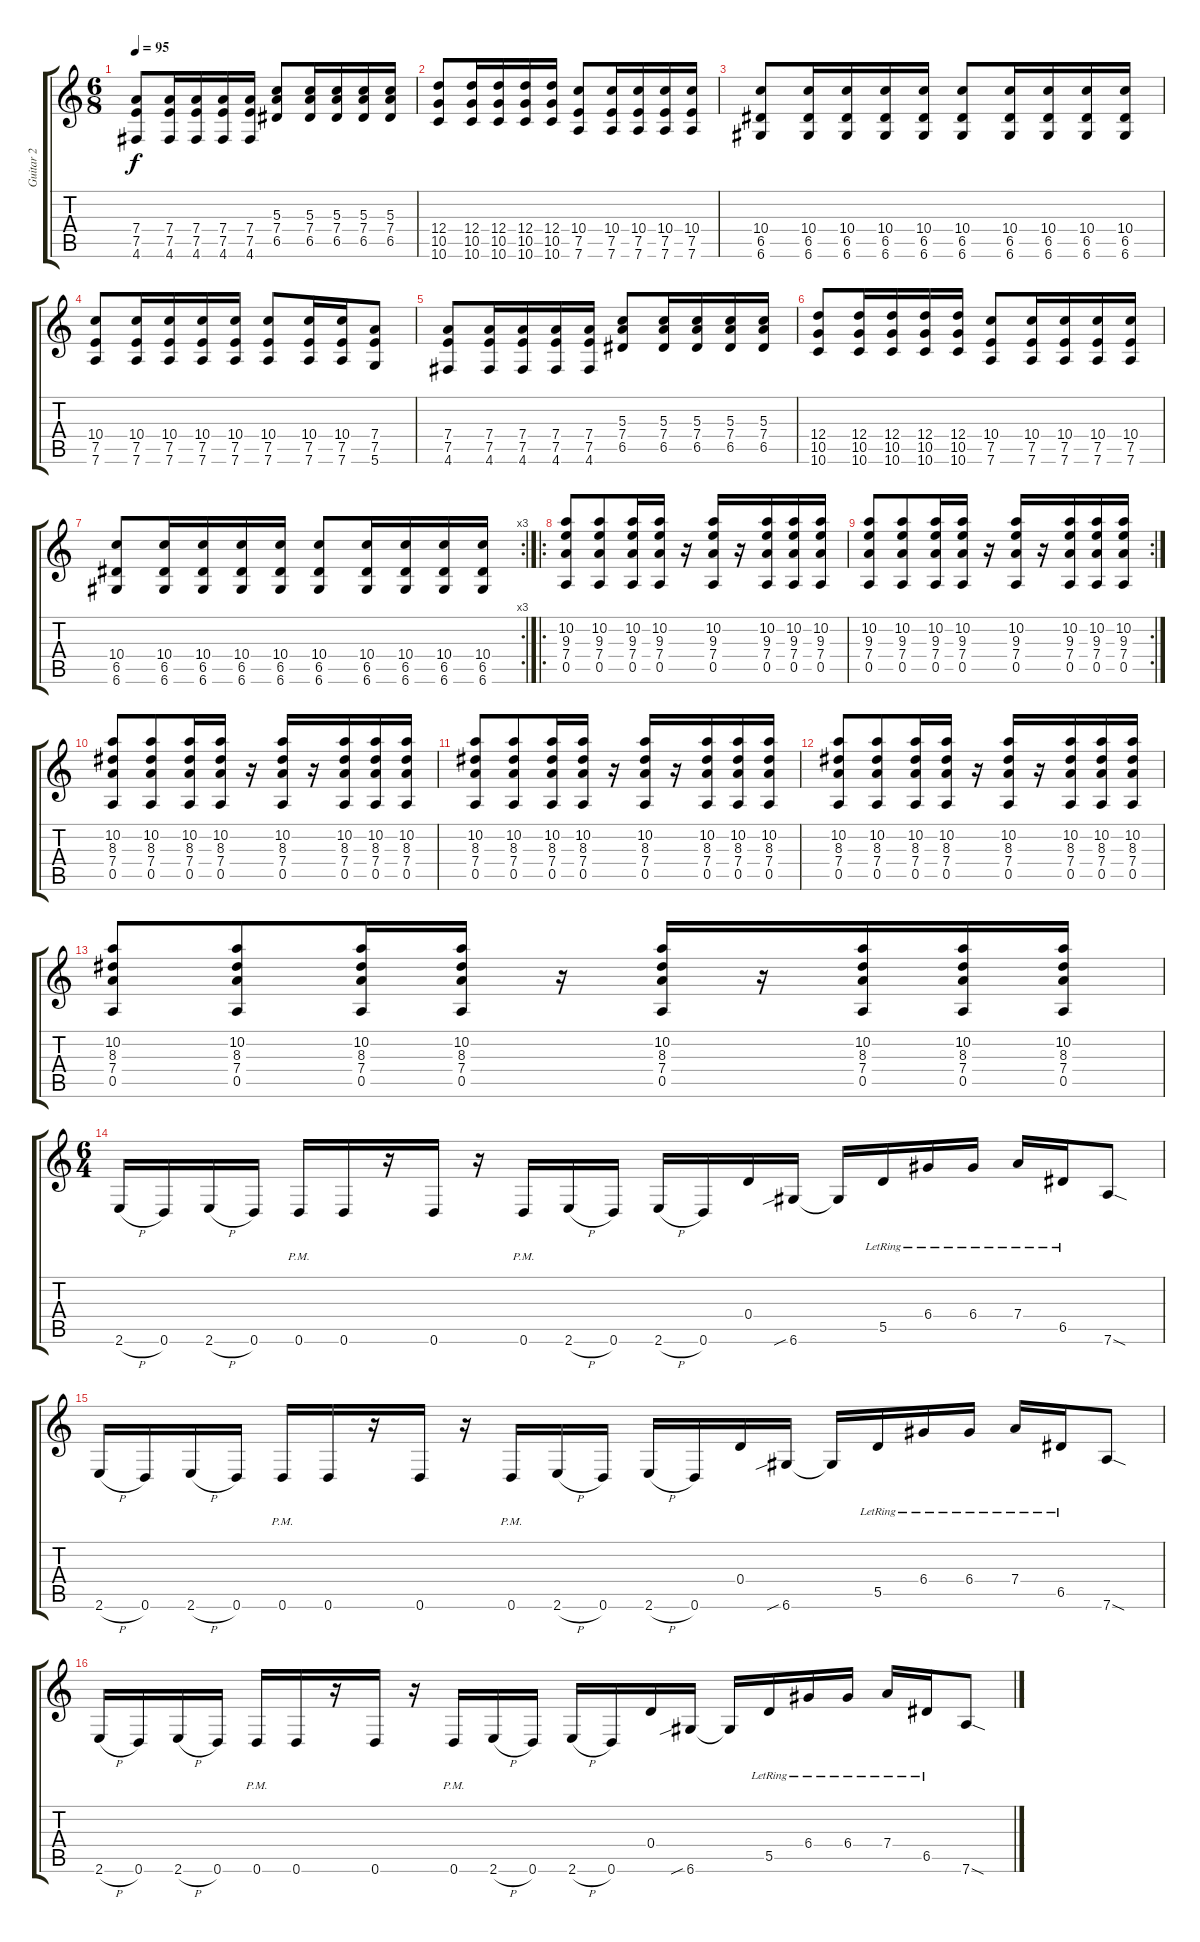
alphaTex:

\track ("Guitar 2" "Guitar 2") {instrument distortionguitar}
\staff {score tabs}
\tuning (E4 B3 G3 D3 A2 D2) {hide}
\ts (6 8)
\tempo 95
\clef g2
\ks c
(7.4 7.5 4.6).8{dy f} (7.4 7.5 4.6).16 (7.4 7.5 4.6).16 (7.4 7.5 4.6).16 (7.4 7.5 4.6).16 (5.3 7.4 6.5).8 (5.3 7.4 6.5).16 (5.3 7.4 6.5).16 (5.3 7.4 6.5).16 (5.3 7.4 6.5).16 |
(12.4 10.5 10.6).8 (12.4 10.5 10.6).16 (12.4 10.5 10.6).16 (12.4 10.5 10.6).16 (12.4 10.5 10.6).16 (10.4 7.5 7.6).8 (10.4 7.5 7.6).16 (10.4 7.5 7.6).16 (10.4 7.5 7.6).16 (10.4 7.5 7.6).16 |
(10.4 6.5 6.6).8 (10.4 6.5 6.6).16 (10.4 6.5 6.6).16 (10.4 6.5 6.6).16 (10.4 6.5 6.6).16 (10.4 6.5 6.6).8 (10.4 6.5 6.6).16 (10.4 6.5 6.6).16 (10.4 6.5 6.6).16 (10.4 6.5 6.6).16 |
(10.4 7.5 7.6).8 (10.4 7.5 7.6).16 (10.4 7.5 7.6).16 (10.4 7.5 7.6).16 (10.4 7.5 7.6).16 (10.4 7.5 7.6).8 (10.4 7.5 7.6).16 (10.4 7.5 7.6).16 (7.4 7.5 5.6).8 |
(7.4 7.5 4.6).8 (7.4 7.5 4.6).16 (7.4 7.5 4.6).16 (7.4 7.5 4.6).16 (7.4 7.5 4.6).16 (5.3 7.4 6.5).8 (5.3 7.4 6.5).16 (5.3 7.4 6.5).16 (5.3 7.4 6.5).16 (5.3 7.4 6.5).16 |
(12.4 10.5 10.6).8 (12.4 10.5 10.6).16 (12.4 10.5 10.6).16 (12.4 10.5 10.6).16 (12.4 10.5 10.6).16 (10.4 7.5 7.6).8 (10.4 7.5 7.6).16 (10.4 7.5 7.6).16 (10.4 7.5 7.6).16 (10.4 7.5 7.6).16 |
\rc 3
(10.4 6.5 6.6).8 (10.4 6.5 6.6).16 (10.4 6.5 6.6).16 (10.4 6.5 6.6).16 (10.4 6.5 6.6).16 (10.4 6.5 6.6).8 (10.4 6.5 6.6).16 (10.4 6.5 6.6).16 (10.4 6.5 6.6).16 (10.4 6.5 6.6).16 |
\ro
(10.2 9.3 7.4 0.5).8 (10.2 9.3 7.4 0.5).8 (10.2 9.3 7.4 0.5).16 (10.2 9.3 7.4 0.5).16 r.16 (10.2 9.3 7.4 0.5).16 r.16 (10.2 9.3 7.4 0.5).16 (10.2 9.3 7.4 0.5).16 (10.2 9.3 7.4 0.5).16 |
\rc 2
(10.2 9.3 7.4 0.5).8 (10.2 9.3 7.4 0.5).8 (10.2 9.3 7.4 0.5).16 (10.2 9.3 7.4 0.5).16 r.16 (10.2 9.3 7.4 0.5).16 r.16 (10.2 9.3 7.4 0.5).16 (10.2 9.3 7.4 0.5).16 (10.2 9.3 7.4 0.5).16 |
(10.2 8.3 7.4 0.5).8 (10.2 8.3 7.4 0.5).8 (10.2 8.3 7.4 0.5).16 (10.2 8.3 7.4 0.5).16 r.16 (10.2 8.3 7.4 0.5).16 r.16 (10.2 8.3 7.4 0.5).16 (10.2 8.3 7.4 0.5).16 (10.2 8.3 7.4 0.5).16 |
(10.2 8.3 7.4 0.5).8 (10.2 8.3 7.4 0.5).8 (10.2 8.3 7.4 0.5).16 (10.2 8.3 7.4 0.5).16 r.16 (10.2 8.3 7.4 0.5).16 r.16 (10.2 8.3 7.4 0.5).16 (10.2 8.3 7.4 0.5).16 (10.2 8.3 7.4 0.5).16 |
(10.2 8.3 7.4 0.5).8 (10.2 8.3 7.4 0.5).8 (10.2 8.3 7.4 0.5).16 (10.2 8.3 7.4 0.5).16 r.16 (10.2 8.3 7.4 0.5).16 r.16 (10.2 8.3 7.4 0.5).16 (10.2 8.3 7.4 0.5).16 (10.2 8.3 7.4 0.5).16 |
(10.2 8.3 7.4 0.5).8 (10.2 8.3 7.4 0.5).8 (10.2 8.3 7.4 0.5).16 (10.2 8.3 7.4 0.5).16 r.16 (10.2 8.3 7.4 0.5).16 r.16 (10.2 8.3 7.4 0.5).16 (10.2 8.3 7.4 0.5).16 (10.2 8.3 7.4 0.5).16 |
\ts (6 4)
2.6{h}.16 0.6.16 2.6{h}.16 0.6.16 0.6{pm}.16 0.6.16 r.16 0.6.16 r.16 0.6{pm}.16 2.6{h}.16 0.6.16 2.6{h}.16 0.6.16 0.4.16 6.6{sib}.16 6.6{t}.16 5.5{lr}.16 6.4{lr}.16 6.4{lr}.16 7.4{lr}.16 6.5{lr}.16 7.6{sod}.8 |
2.6{h}.16 0.6.16 2.6{h}.16 0.6.16 0.6{pm}.16 0.6.16 r.16 0.6.16 r.16 0.6{pm}.16 2.6{h}.16 0.6.16 2.6{h}.16 0.6.16 0.4.16 6.6{sib}.16 6.6{t}.16 5.5{lr}.16 6.4{lr}.16 6.4{lr}.16 7.4{lr}.16 6.5{lr}.16 7.6{sod}.8 |
2.6{h}.16 0.6.16 2.6{h}.16 0.6.16 0.6{pm}.16 0.6.16 r.16 0.6.16 r.16 0.6{pm}.16 2.6{h}.16 0.6.16 2.6{h}.16 0.6.16 0.4.16 6.6{sib}.16 6.6{t}.16 5.5{lr}.16 6.4{lr}.16 6.4{lr}.16 7.4{lr}.16 6.5{lr}.16 7.6{sod}.8
